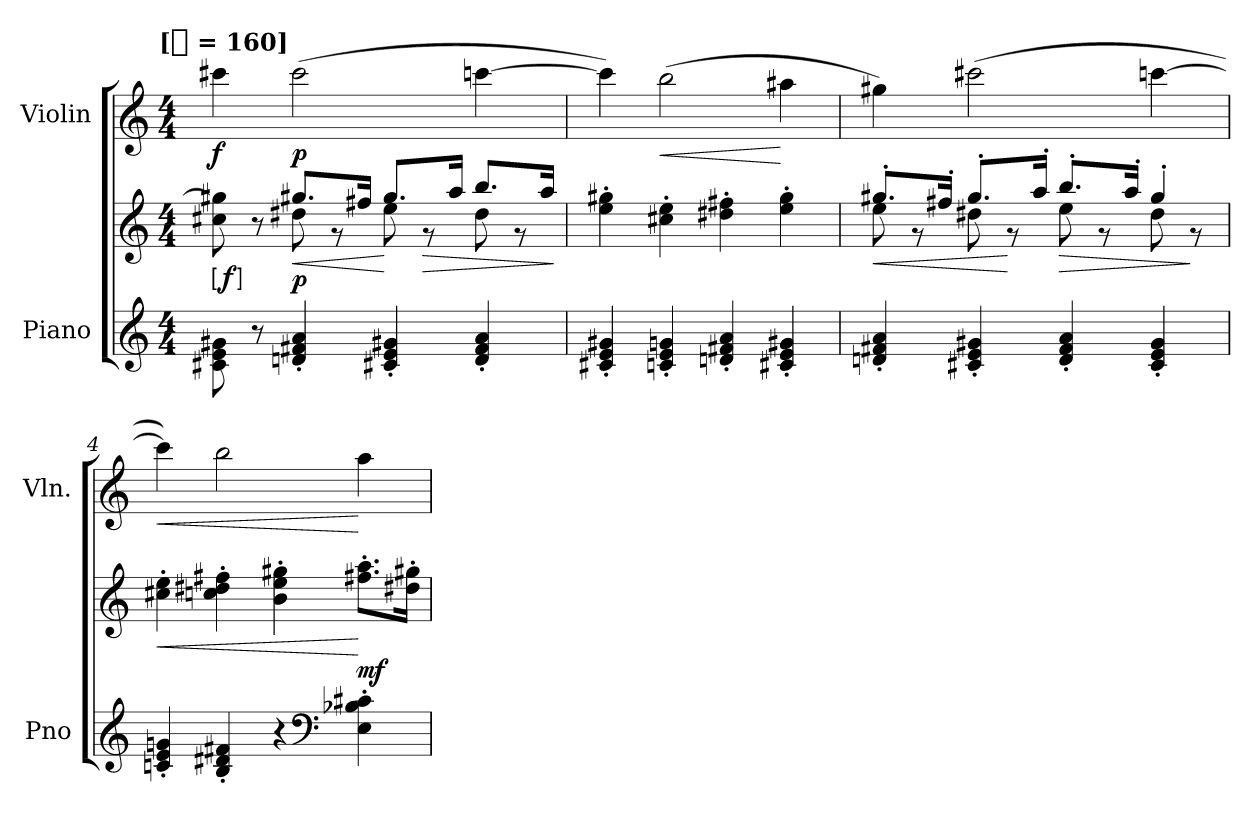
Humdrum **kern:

**kern	**kern	**dynam	**kern	**dynam
*part2	*part2	*part2	*part1	*part1
*staff3	*staff2	*staff2/3	*staff1	*staff1
*I"Piano	*	*	*I"Violin	*
*I'Pno	*	*	*I'Vln.	*
*clefG2	*clefG2	*	*clefG2	*
*k[]	*k[]	*	*k[]	*
!!LO:TX:omd:t=[[quarter] = 160]
*M4/4	*M4/4	*	*M4/4	*
*MM160	*MM160	*	*MM160	*
=1	=1	=1	=1	=1
*	*^	*	*	*
!	!	!	!LO:DY:ed=brack	!	!
8c#Xi\ 8ei\ 8g#Xi\	8cc#Xi 8gg#X]	4ryy	f	4ccc#X	f
8r	8r	.	.	.	.
!	!	!	!LO:HP:b	!	!
4dnj'> 4f#X'> 4a'>	8.gg#XL	8dd#X	< p	(2ccc#	p
.	.	8r	.	.	.
.	16ff#XJk	.	.	.	.
4c#X'> 4e'> 4g#X'>	8.gg#L	8ee	[	.	.
!	!	!	!LO:HP:b	!	!
.	.	8r	>	.	.
.	16aaJk	.	.	.	.
4d'> 4f#'> 4a'>	8.bbL	8dd#	.	[4cccn	.
.	.	8r	.	.	.
.	16aaJk	.	.	.	.
*	*v	*v	*	*	*
.	.	]	.	.
=2	=2	=2	=2	=2
4c#X'> 4e'> 4g#X'>	4ee' 4gg#X'	.	4ccc])	.
!	!	!	!	!LO:HP:b
4cn'> 4e'> 4gn'>	4cc#X' 4ee'	.	(2bb	<
4dn'> 4f#X'> 4a'>	4dd#X' 4ff#X'	.	.	.
4c#X'> 4e'> 4g#X'>	4ee' 4gg#'	.	4aa#X	[
=3	=3	=3	=3	=3
*	*^	*	*	*
!	!	!	!LO:HP:b	!	!
4dnj'> 4f#X'> 4a'>	8.gg#X'L	8ee	<	4gg#X)	.
.	.	8r	.	.	.
.	16ff#X'Jk	.	.	.	.
4c#X'> 4e'> 4g#X'>	8.gg#'L	8dd#X	.	(2ccc#X	.
.	.	8r	[	.	.
.	16aa'Jk	.	.	.	.
!	!	!	!LO:HP:b	!	!
4d'> 4f#'> 4a'>	8.bb'L	8ee	>	.	.
.	.	8r	.	.	.
.	16aa'Jk	.	.	.	.
4c#'> 4e'> 4g#'>	4gg#'	8dd#	.	[4cccn	.
.	.	8r	]	.	.
=4	=4	=4	=4	=4	=4
!	!	!	!LO:HP:b	!	!LO:HP:b
*	*v	*v	*	*	*
4cn'> 4e'> 4gn'>	4cc#X' 4ee'	<	4ccc])	<
4B'> 4d#X'> 4f#X'>	4ccn' 4dd#X' 4ff#X'	.	2bbZ	.
4r	4b' 4ee' 4gg#X'	.	.	.
*clefF4	*	*	*	*
4E' 4B-X' 4c#X'	8.ff#X' 8.aa'L	[ mf	4aa	[
.	16dd#X' 16gg#X'Jk	.	.	.
=	=	=	=	=
*-	*-	*-	*-	*-
